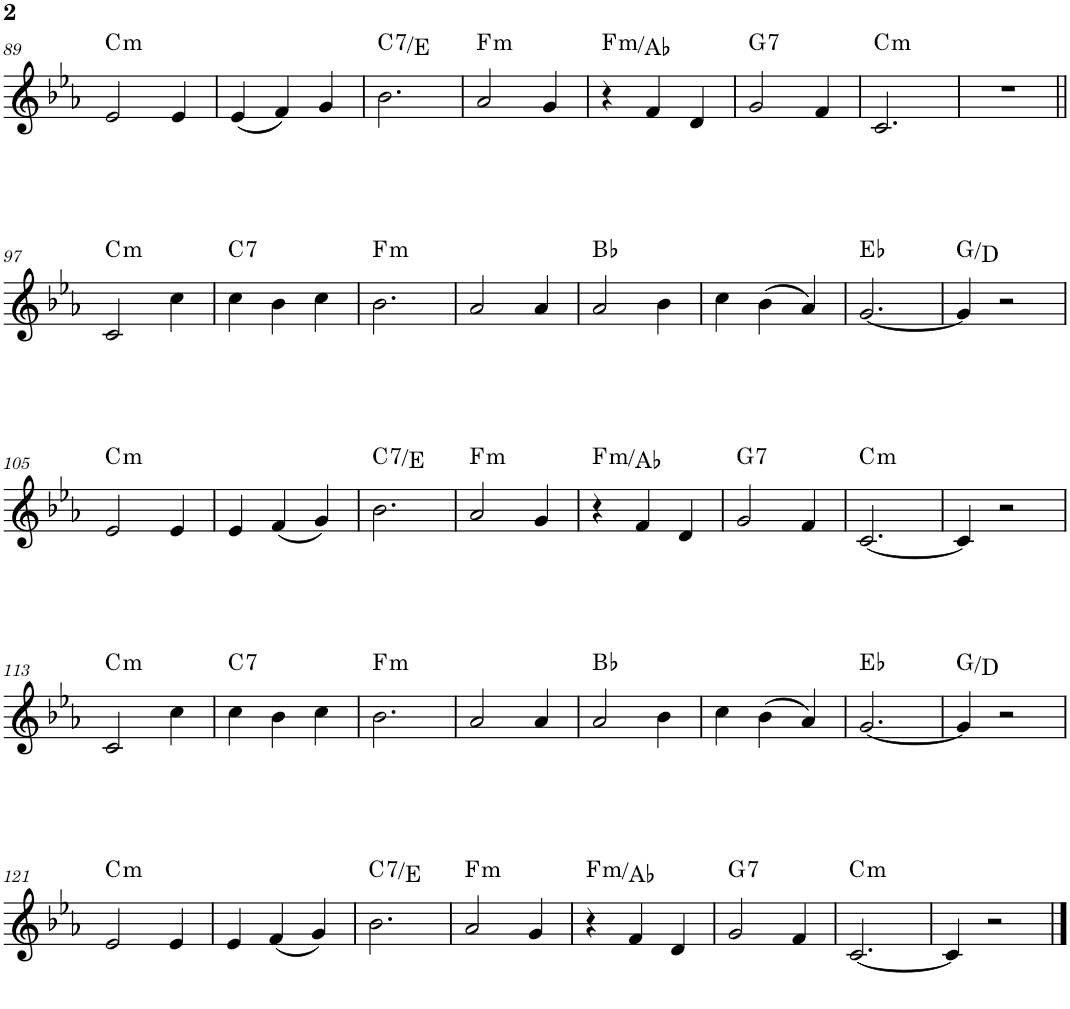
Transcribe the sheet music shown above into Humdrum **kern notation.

**kern	**harte
*part1	*part1
*staff1	*
*I"Piano	*
*I'Pno.	*
!!LO:PB:g=z
*clefG2	*
*k[b-e-a-]	*
*M3/4	*
=89	=89
!	!LO:H:kt=m
2e-/	C:min
4e-/	.
=90	=90
(4e-/	.
4f/)	.
4g/	.
=91	=91
!	!LO:H:kt=7
2.b-\	C:7/3
=92	=92
!	!LO:H:kt=m
2a-/	F:min
4g/	.
=93	=93
!	!LO:H:kt=m
4r	F:min/b3
4f/	.
4d/	.
=94	=94
!	!LO:H:kt=7
2g/	G:7
4f/	.
=95	=95
!	!LO:H:kt=m
2.c/	C:min
=96	=96
2.r	.
!!LO:LB:g=z
=97||	=97||
!	!LO:H:kt=m
2c/	C:min
4cc\	.
=98	=98
!	!LO:H:kt=7
4cc\	C:7
4b-\	.
4cc\	.
=99	=99
!	!LO:H:kt=m
2.b-\	F:min
=100	=100
2a-/	.
4a-/	.
=101	=101
2a-/	Bb:maj
4b-\	.
=102	=102
4cc\	.
(4b-\	.
4a-/)	.
=103	=103
[2.g/	Eb:maj
=104	=104
4g/]	G:maj/5
2r	.
!!LO:LB:g=z
=105	=105
!	!LO:H:kt=m
2e-/	C:min
4e-/	.
=106	=106
4e-/	.
(4f/	.
4g/)	.
=107	=107
!	!LO:H:kt=7
2.b-\	C:7/3
=108	=108
!	!LO:H:kt=m
2a-/	F:min
4g/	.
=109	=109
!	!LO:H:kt=m
4r	F:min/b3
4f/	.
4d/	.
=110	=110
!	!LO:H:kt=7
2g/	G:7
4f/	.
=111	=111
!	!LO:H:kt=m
[2.c/	C:min
=112	=112
4c/]	.
2r	.
!!LO:LB:g=z
=113	=113
!	!LO:H:kt=m
2c/	C:min
4cc\	.
=114	=114
!	!LO:H:kt=7
4cc\	C:7
4b-\	.
4cc\	.
=115	=115
!	!LO:H:kt=m
2.b-\	F:min
=116	=116
2a-/	.
4a-/	.
=117	=117
2a-/	Bb:maj
4b-\	.
=118	=118
4cc\	.
(4b-\	.
4a-/)	.
=119	=119
[2.g/	Eb:maj
=120	=120
4g/]	G:maj/5
2r	.
!!LO:LB:g=z
=121	=121
!	!LO:H:kt=m
2e-/	C:min
4e-/	.
=122	=122
4e-/	.
(4f/	.
4g/)	.
=123	=123
!	!LO:H:kt=7
2.b-\	C:7/3
=124	=124
!	!LO:H:kt=m
2a-/	F:min
4g/	.
=125	=125
!	!LO:H:kt=m
4r	F:min/b3
4f/	.
4d/	.
=126	=126
!	!LO:H:kt=7
2g/	G:7
4f/	.
=127	=127
!	!LO:H:kt=m
[2.c/	C:min
=128	=128
4c/]	.
2r	.
==	==
*-	*-
